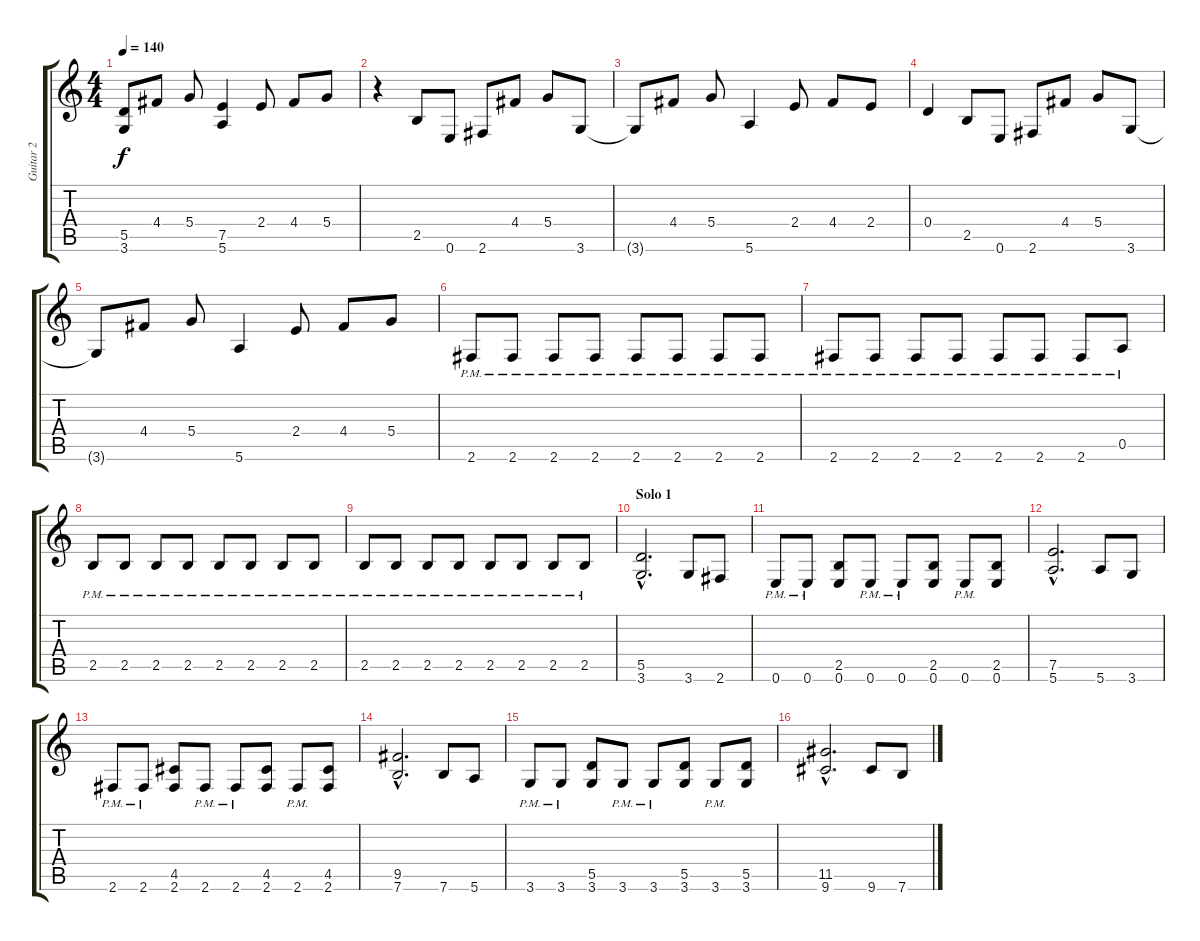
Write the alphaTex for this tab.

\track ("Guitar 2" "Guitar 2") {instrument distortionguitar}
\staff {score tabs}
\tuning (E4 B3 G3 D3 A2 E2) {hide}
\ts (4 4)
\tempo 140
\clef g2
\ks c
(5.5{t} 3.6{t}).8{dy f} 4.4.8 5.4.8 (7.5 5.6).4 2.4.8 4.4.8 5.4.8 |
r.4 2.5.8 0.6.8 2.6.8 4.4.8 5.4.8 3.6.8 |
3.6{t}.8 4.4.8 5.4.8 5.6.4 2.4.8 4.4.8 2.4.8 |
0.4.4 2.5.8 0.6.8 2.6.8 4.4.8 5.4.8 3.6.8 |
3.6{t}.8 4.4.8 5.4.8 5.6.4 2.4.8 4.4.8 5.4.8 |
2.6{pm}.8 2.6{pm}.8 2.6{pm}.8 2.6{pm}.8 2.6{pm}.8 2.6{pm}.8 2.6{pm}.8 2.6{pm}.8 |
2.6{pm}.8 2.6{pm}.8 2.6{pm}.8 2.6{pm}.8 2.6{pm}.8 2.6{pm}.8 2.6{pm}.8 0.5{pm}.8 |
2.5{pm}.8 2.5{pm}.8 2.5{pm}.8 2.5{pm}.8 2.5{pm}.8 2.5{pm}.8 2.5{pm}.8 2.5{pm}.8 |
2.5{pm}.8 2.5{pm}.8 2.5{pm}.8 2.5{pm}.8 2.5{pm}.8 2.5{pm}.8 2.5{pm}.8 2.5{pm}.8 |
\section ("" "Solo 1")
(5.5{hac} 3.6{hac}).2{d} 3.6.8 2.6.8 |
0.6{pm}.8 0.6{pm}.8 (2.5 0.6).8 0.6{pm}.8 0.6{pm}.8 (2.5 0.6).8 0.6{pm}.8 (2.5 0.6).8 |
(7.5{hac} 5.6{hac}).2{d} 5.6.8 3.6.8 |
2.6{pm}.8 2.6{pm}.8 (4.5 2.6).8 2.6{pm}.8 2.6{pm}.8 (4.5 2.6).8 2.6{pm}.8 (4.5 2.6).8 |
(9.5{hac} 7.6{hac}).2{d} 7.6.8 5.6.8 |
3.6{pm}.8 3.6{pm}.8 (5.5 3.6).8 3.6{pm}.8 3.6{pm}.8 (5.5 3.6).8 3.6{pm}.8 (5.5 3.6).8 |
(11.5{hac} 9.6{hac}).2{d} 9.6.8 7.6.8
